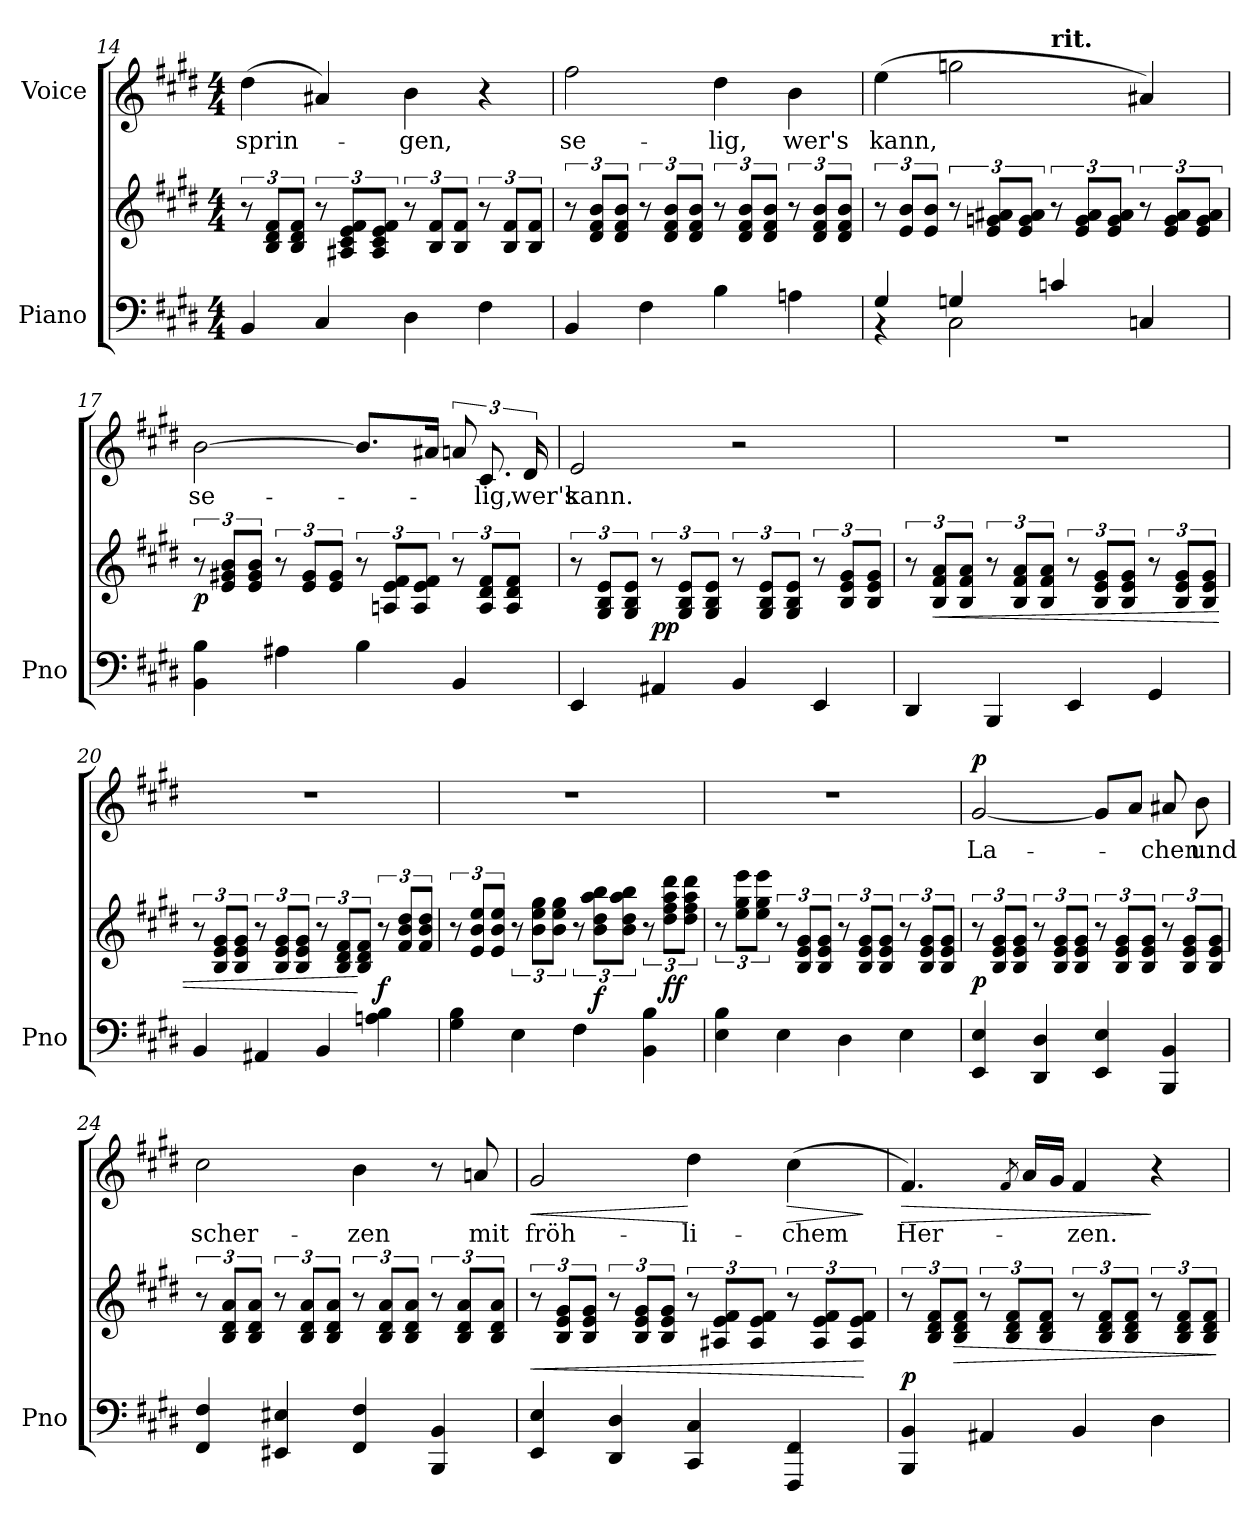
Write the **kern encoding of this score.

**kern	**kern	**dynam	**kern	**text	**dynam
*part2	*part2	*part2	*part1	*part1	*part1
*staff3	*staff2	*staff2/3	*staff1	*staff1	*staff1
*I"Piano	*	*	*I"Voice	*	*
*I'Pno	*	*	*	*	*
*clefF4	*clefG2	*	*clefG2	*	*
*k[f#c#g#d#]	*k[f#c#g#d#]	*	*k[f#c#g#d#]	*	*
*M4/4	*M4/4	*	*M4/4	*	*
=14	=14	=14	=14	=14	=14
!	!	!	!	!LO:LY:b	!
4BB/	12r	.	(4dd#\	sprin-	.
.	12B/ 12d#/ 12f#/L	.	.	.	.
.	12B/ 12d#/ 12f#/J	.	.	.	.
4C#/	12r	.	4a#X/)	.	.
.	12A#X/ 12c#/ 12e/ 12f#/L	.	.	.	.
.	12A#/ 12c#/ 12e/ 12f#/J	.	.	.	.
!	!	!	!	!LO:LY:b	!
4D#\	12r	.	4b\	-gen,	.
.	12B/ 12f#/L	.	.	.	.
.	12B/ 12f#/J	.	.	.	.
4F#\	12r	.	4r	.	.
.	12B/ 12f#/L	.	.	.	.
.	12B/ 12f#/J	.	.	.	.
!!LO:LB:g=z
=15	=15	=15	=15	=15	=15
!	!	!	!	!LO:LY:b	!
4BB/	12r	.	2ff#\	se-	.
.	12d#/ 12f#/ 12b/L	.	.	.	.
.	12d#/ 12f#/ 12b/J	.	.	.	.
4F#\	12r	.	.	.	.
.	12d#/ 12f#/ 12b/L	.	.	.	.
.	12d#/ 12f#/ 12b/J	.	.	.	.
!	!	!	!	!LO:LY:b	!
4B\	12r	.	4dd#\	-lig,	.
.	12d#/ 12f#/ 12b/L	.	.	.	.
.	12d#/ 12f#/ 12b/J	.	.	.	.
!	!	!	!	!LO:LY:b	!
4An\	12r	.	4b\	wer's	.
.	12d#/ 12f#/ 12b/L	.	.	.	.
.	12d#/ 12f#/ 12b/J	.	.	.	.
=16	=16	=16	=16	=16	=16
*^	*	*	*	*	*
!	!	!	!	!	!LO:LY:b	!
*	*	*	*	*^	*	*
4G#/	4r	12r	.	(4ee\	4reyy	kann,	.
.	.	12e/ 12b/L	.	.	.	.	.
.	.	12e/ 12b/J	.	.	.	.	.
4Gn/	2C#\	12r	.	2ggn\	4gn\yy	.	.
.	.	12e/ 12gn/ 12a#X/L	.	.	.	.	.
.	.	12e/ 12g/ 12a#/J	.	.	.	.	.
!	!	!	!	!	!LO:TX:a:B:t=rit.	!	!
4cn/	.	12r	.	.	4g\yy	.	.
.	.	12e/ 12g/ 12a#/L	.	.	.	.	.
.	.	12e/ 12g/ 12a#/J	.	.	.	.	.
4Cn/	4rGGyy	12r	.	4a#X/)	4rcyy	.	.
.	.	12e/ 12g/ 12a#/L	.	.	.	.	.
.	.	12e/ 12g/ 12a#/J	.	.	.	.	.
*v	*v	*	*	*v	*v	*	*
=17	=17	=17	=17	=17	=17
!	!	!LO:DY:b	!	!LO:LY:b	!
4BB\ 4B\	12r	p	[2b\	se-	.
.	12e/ 12g#X/ 12b/L	.	.	.	.
.	12e/ 12g#/ 12b/J	.	.	.	.
4A#X\	12r	.	.	.	.
.	12e/ 12g#/L	.	.	.	.
.	12e/ 12g#/J	.	.	.	.
4B\	12r	.	8.b/L]	.	.
.	12An/ 12e/ 12f#/L	.	.	.	.
.	12A/ 12e/ 12f#/J	.	.	.	.
.	.	.	16a#X/Jk	.	.
4BB/	12r	.	12an/	.	.
!	!	!	!	!LO:LY:b	!
.	12A/ 12d#/ 12f#/L	.	12.c#/	-lig,	.
.	12A/ 12d#/ 12f#/J	.	.	.	.
!	!	!	!	!LO:LY:b	!
.	.	.	24d#/	wer's	.
!!LO:LB:g=z
=18	=18	=18	=18	=18	=18
!	!	!	!	!LO:LY:b	!
4EE/	12r	.	2e/	kann.	.
.	12G#/ 12B/ 12e/L	.	.	.	.
.	12G#/ 12B/ 12e/J	.	.	.	.
!	!	!LO:DY:b	!	!	!
4AA#X/	12r	pp	.	.	.
.	12G#/ 12B/ 12e/L	.	.	.	.
.	12G#/ 12B/ 12e/J	.	.	.	.
4BB/	12r	.	2r	.	.
.	12G#/ 12B/ 12e/L	.	.	.	.
.	12G#/ 12B/ 12e/J	.	.	.	.
4EE/	12r	.	.	.	.
.	12B/ 12e/ 12g#/L	.	.	.	.
.	12B/ 12e/ 12g#/J	.	.	.	.
=19	=19	=19	=19	=19	=19
4DD#/	12r	.	1r	.	.
!	!	!LO:HP:b	!	!	!
.	12B/ 12f#/ 12a/L	<	.	.	.
.	12B/ 12f#/ 12a/J	.	.	.	.
4BBB/	12r	.	.	.	.
.	12B/ 12f#/ 12a/L	.	.	.	.
.	12B/ 12f#/ 12a/J	.	.	.	.
4EE/	12r	.	.	.	.
.	12B/ 12e/ 12g#/L	.	.	.	.
.	12B/ 12e/ 12g#/J	.	.	.	.
4GG#/	12r	.	.	.	.
.	12B/ 12e/ 12g#/L	.	.	.	.
.	12B/ 12e/ 12g#/J	.	.	.	.
=20	=20	=20	=20	=20	=20
4BB/	12r	.	1r	.	.
.	12B/ 12e/ 12g#/L	.	.	.	.
.	12B/ 12e/ 12g#/J	.	.	.	.
4AA#X/	12r	.	.	.	.
.	12B/ 12e/ 12g#/L	.	.	.	.
.	12B/ 12e/ 12g#/J	.	.	.	.
4BB/	12r	.	.	.	.
.	12B/ 12d#/ 12f#/L	.	.	.	.
.	12B/ 12d#/ 12f#/J	[	.	.	.
!	!	!LO:DY:b	!	!	!
4An\ 4B\	12r	f	.	.	.
.	12f#/ 12b/ 12dd#/L	.	.	.	.
.	12f#/ 12b/ 12dd#/J	.	.	.	.
!!LO:LB:g=z
=21	=21	=21	=21	=21	=21
4G#\ 4B\	12r	.	1r	.	.
.	12e/ 12b/ 12ee/L	.	.	.	.
.	12e/ 12b/ 12ee/J	.	.	.	.
4E\	12r	.	.	.	.
.	12b\ 12ee\ 12gg#\L	.	.	.	.
.	12b\ 12ee\ 12gg#\J	.	.	.	.
4F#\	12r	.	.	.	.
!	!	!LO:DY:b	!	!	!
.	12b\ 12dd#\ 12aa\ 12bb\L	f	.	.	.
.	12b\ 12dd#\ 12aa\ 12bb\J	.	.	.	.
4BB\ 4B\	12r	.	.	.	.
!	!	!LO:DY:b	!	!	!
.	12dd#\ 12ff#\ 12aa\ 12ddd#\L	ff	.	.	.
.	12dd#\ 12ff#\ 12aa\ 12ddd#\J	.	.	.	.
=22	=22	=22	=22	=22	=22
4E\ 4B\	12r	.	1r	.	.
.	12ee\ 12gg#\ 12eee\L	.	.	.	.
.	12ee\ 12gg#\ 12eee\J	.	.	.	.
4E\	12r	.	.	.	.
.	12B/ 12e/ 12g#/L	.	.	.	.
.	12B/ 12e/ 12g#/J	.	.	.	.
4D#\	12r	.	.	.	.
.	12B/ 12e/ 12g#/L	.	.	.	.
.	12B/ 12e/ 12g#/J	.	.	.	.
4E\	12r	.	.	.	.
.	12B/ 12e/ 12g#/L	.	.	.	.
.	12B/ 12e/ 12g#/J	.	.	.	.
=23	=23	=23	=23	=23	=23
!	!	!LO:DY:b	!	!LO:LY:b	!LO:DY:a
4EE/ 4E/	12r	p	[2g#/	La-	p
.	12B/ 12e/ 12g#/L	.	.	.	.
.	12B/ 12e/ 12g#/J	.	.	.	.
4DD#/ 4D#/	12r	.	.	.	.
.	12B/ 12e/ 12g#/L	.	.	.	.
.	12B/ 12e/ 12g#/J	.	.	.	.
4EE/ 4E/	12r	.	8g#/L]	.	.
.	12B/ 12e/ 12g#/L	.	.	.	.
.	.	.	8a/J	.	.
.	12B/ 12e/ 12g#/J	.	.	.	.
!	!	!	!	!LO:LY:b	!
4BBB/ 4BB/	12r	.	8a#X/	-chen	.
.	12B/ 12e/ 12g#/L	.	.	.	.
!	!	!	!	!LO:LY:b	!
.	.	.	8b\	und	.
.	12B/ 12e/ 12g#/J	.	.	.	.
!!LO:PB:g=z
=24	=24	=24	=24	=24	=24
!	!	!	!	!LO:LY:b	!
4FF#/ 4F#/	12r	.	2cc#\	scher-	.
.	12B/ 12d#/ 12a/L	.	.	.	.
.	12B/ 12d#/ 12a/J	.	.	.	.
4EE#X/ 4E#X/	12r	.	.	.	.
.	12B/ 12d#/ 12a/L	.	.	.	.
.	12B/ 12d#/ 12a/J	.	.	.	.
!	!	!	!	!LO:LY:b	!
4FF#/ 4F#/	12r	.	4b\	-zen	.
.	12B/ 12d#/ 12a/L	.	.	.	.
.	12B/ 12d#/ 12a/J	.	.	.	.
4BBB/ 4BB/	12r	.	8r	.	.
.	12B/ 12d#/ 12a/L	.	.	.	.
!	!	!	!	!LO:LY:b	!
.	.	.	8an/	mit	.
.	12B/ 12d#/ 12a/J	.	.	.	.
=25	=25	=25	=25	=25	=25
!	!	!LO:HP:b	!	!LO:LY:b	!LO:HP:b
4EE/ 4E/	12r	<	2g#/	fröh-	<
.	12B/ 12e/ 12g#/L	.	.	.	.
.	12B/ 12e/ 12g#/J	.	.	.	.
4DD#/ 4D#/	12r	.	.	.	.
.	12B/ 12e/ 12g#/L	.	.	.	.
.	12B/ 12e/ 12g#/J	.	.	.	.
!	!	!	!	!LO:LY:b	!
4CC#/ 4C#/	12r	.	4dd#\	-li-	[
.	12A#X/ 12e/ 12f#/L	.	.	.	.
.	12A#/ 12e/ 12f#/J	.	.	.	.
!	!	!	!	!LO:LY:b	!LO:HP:b
4FFF#/ 4FF#/	12r	.	(4cc#\	-chem	>
.	12A#/ 12e/ 12f#/L	.	.	.	.
.	12A#/ 12e/ 12f#/J	.	.	.	.
.	.	[	.	.	]
=26	=26	=26	=26	=26	=26
!	!	!LO:DY:a=2	!	!LO:LY:b	!LO:HP:b
4BBB/ 4BB/	12r	p	4.f#/)	Her-	>
.	12B/ 12d#/ 12f#/L	.	.	.	.
!	!	!LO:HP:b	!	!	!
.	12B/ 12d#/ 12f#/J	>	.	.	.
4AA#X/	12r	.	.	.	.
.	12B/ 12d#/ 12f#/L	.	.	.	.
.	.	.	8qf#/	.	.
.	.	.	16a/LL	.	.
.	12B/ 12d#/ 12f#/J	.	.	.	.
.	.	.	16g#/JJ	.	.
!	!	!	!	!LO:LY:b	!
4BB/	12r	.	4f#/	-zen.	.
.	12B/ 12d#/ 12f#/L	.	.	.	.
.	12B/ 12d#/ 12f#/J	.	.	.	.
4D#\	12r	.	4r	.	]
.	12B/ 12d#/ 12f#/L	.	.	.	.
.	12B/ 12d#/ 12f#/J	.	.	.	.
.	.	]	.	.	.
=	=	=	=	=	=
*-	*-	*-	*-	*-	*-
